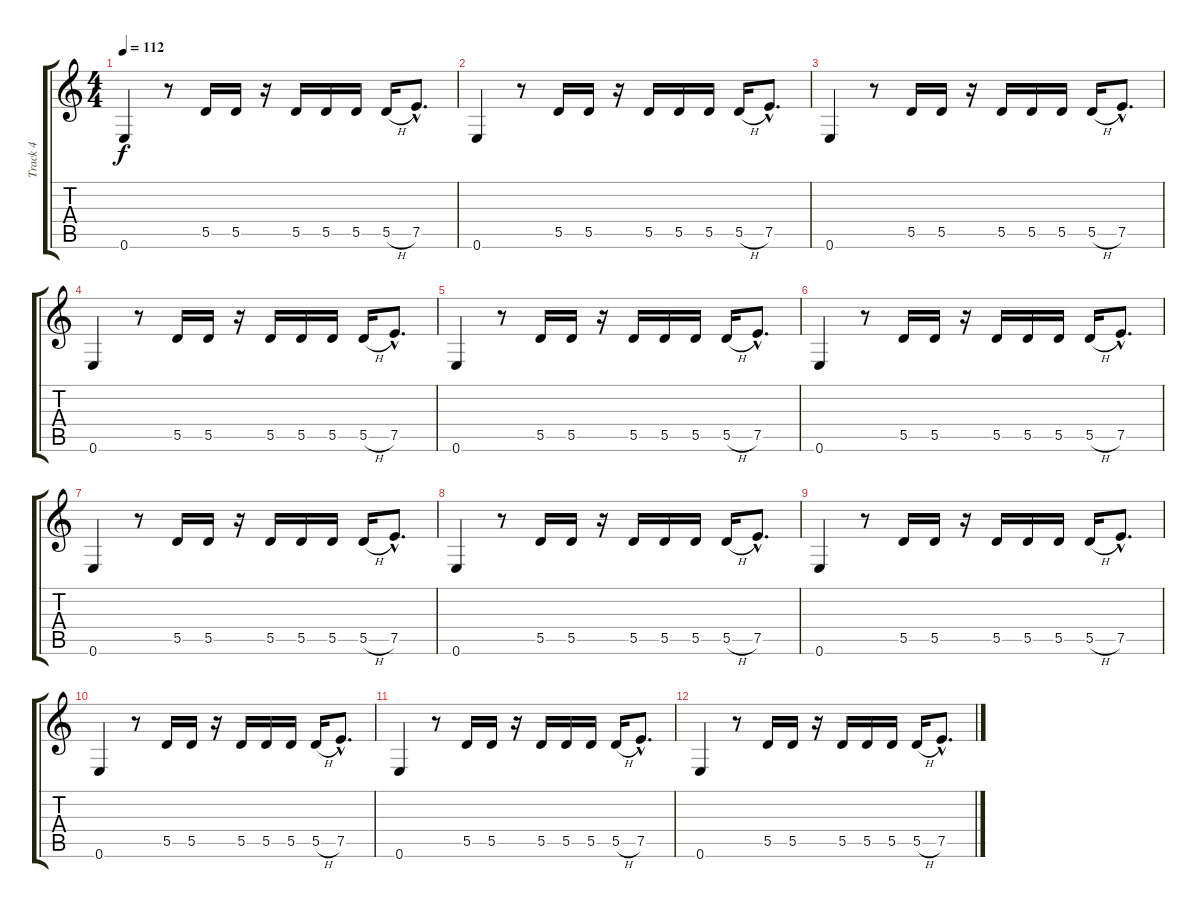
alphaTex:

\track ("Track 4" "Track 4") {instrument electricguitarclean}
\staff {score tabs}
\tuning (E4 B3 G3 D3 A2 E2) {hide}
\ts (4 4)
\tempo 112
\clef g2
\ks c
0.6.4{dy f} r.8 5.5.16 5.5.16 r.16 5.5.16 5.5.16 5.5.16 5.5{h}.16 7.5{hac}.8{d} |
0.6.4 r.8 5.5.16 5.5.16 r.16 5.5.16 5.5.16 5.5.16 5.5{h}.16 7.5{hac}.8{d} |
0.6.4 r.8 5.5.16 5.5.16 r.16 5.5.16 5.5.16 5.5.16 5.5{h}.16 7.5{hac}.8{d} |
0.6.4 r.8 5.5.16 5.5.16 r.16 5.5.16 5.5.16 5.5.16 5.5{h}.16 7.5{hac}.8{d} |
0.6.4 r.8 5.5.16 5.5.16 r.16 5.5.16 5.5.16 5.5.16 5.5{h}.16 7.5{hac}.8{d} |
0.6.4 r.8 5.5.16 5.5.16 r.16 5.5.16 5.5.16 5.5.16 5.5{h}.16 7.5{hac}.8{d} |
0.6.4 r.8 5.5.16 5.5.16 r.16 5.5.16 5.5.16 5.5.16 5.5{h}.16 7.5{hac}.8{d} |
0.6.4 r.8 5.5.16 5.5.16 r.16 5.5.16 5.5.16 5.5.16 5.5{h}.16 7.5{hac}.8{d} |
0.6.4 r.8 5.5.16 5.5.16 r.16 5.5.16 5.5.16 5.5.16 5.5{h}.16 7.5{hac}.8{d} |
0.6.4 r.8 5.5.16 5.5.16 r.16 5.5.16 5.5.16 5.5.16 5.5{h}.16 7.5{hac}.8{d} |
0.6.4 r.8 5.5.16 5.5.16 r.16 5.5.16 5.5.16 5.5.16 5.5{h}.16 7.5{hac}.8{d} |
0.6.4 r.8 5.5.16 5.5.16 r.16 5.5.16 5.5.16 5.5.16 5.5{h}.16 7.5{hac}.8{d}
